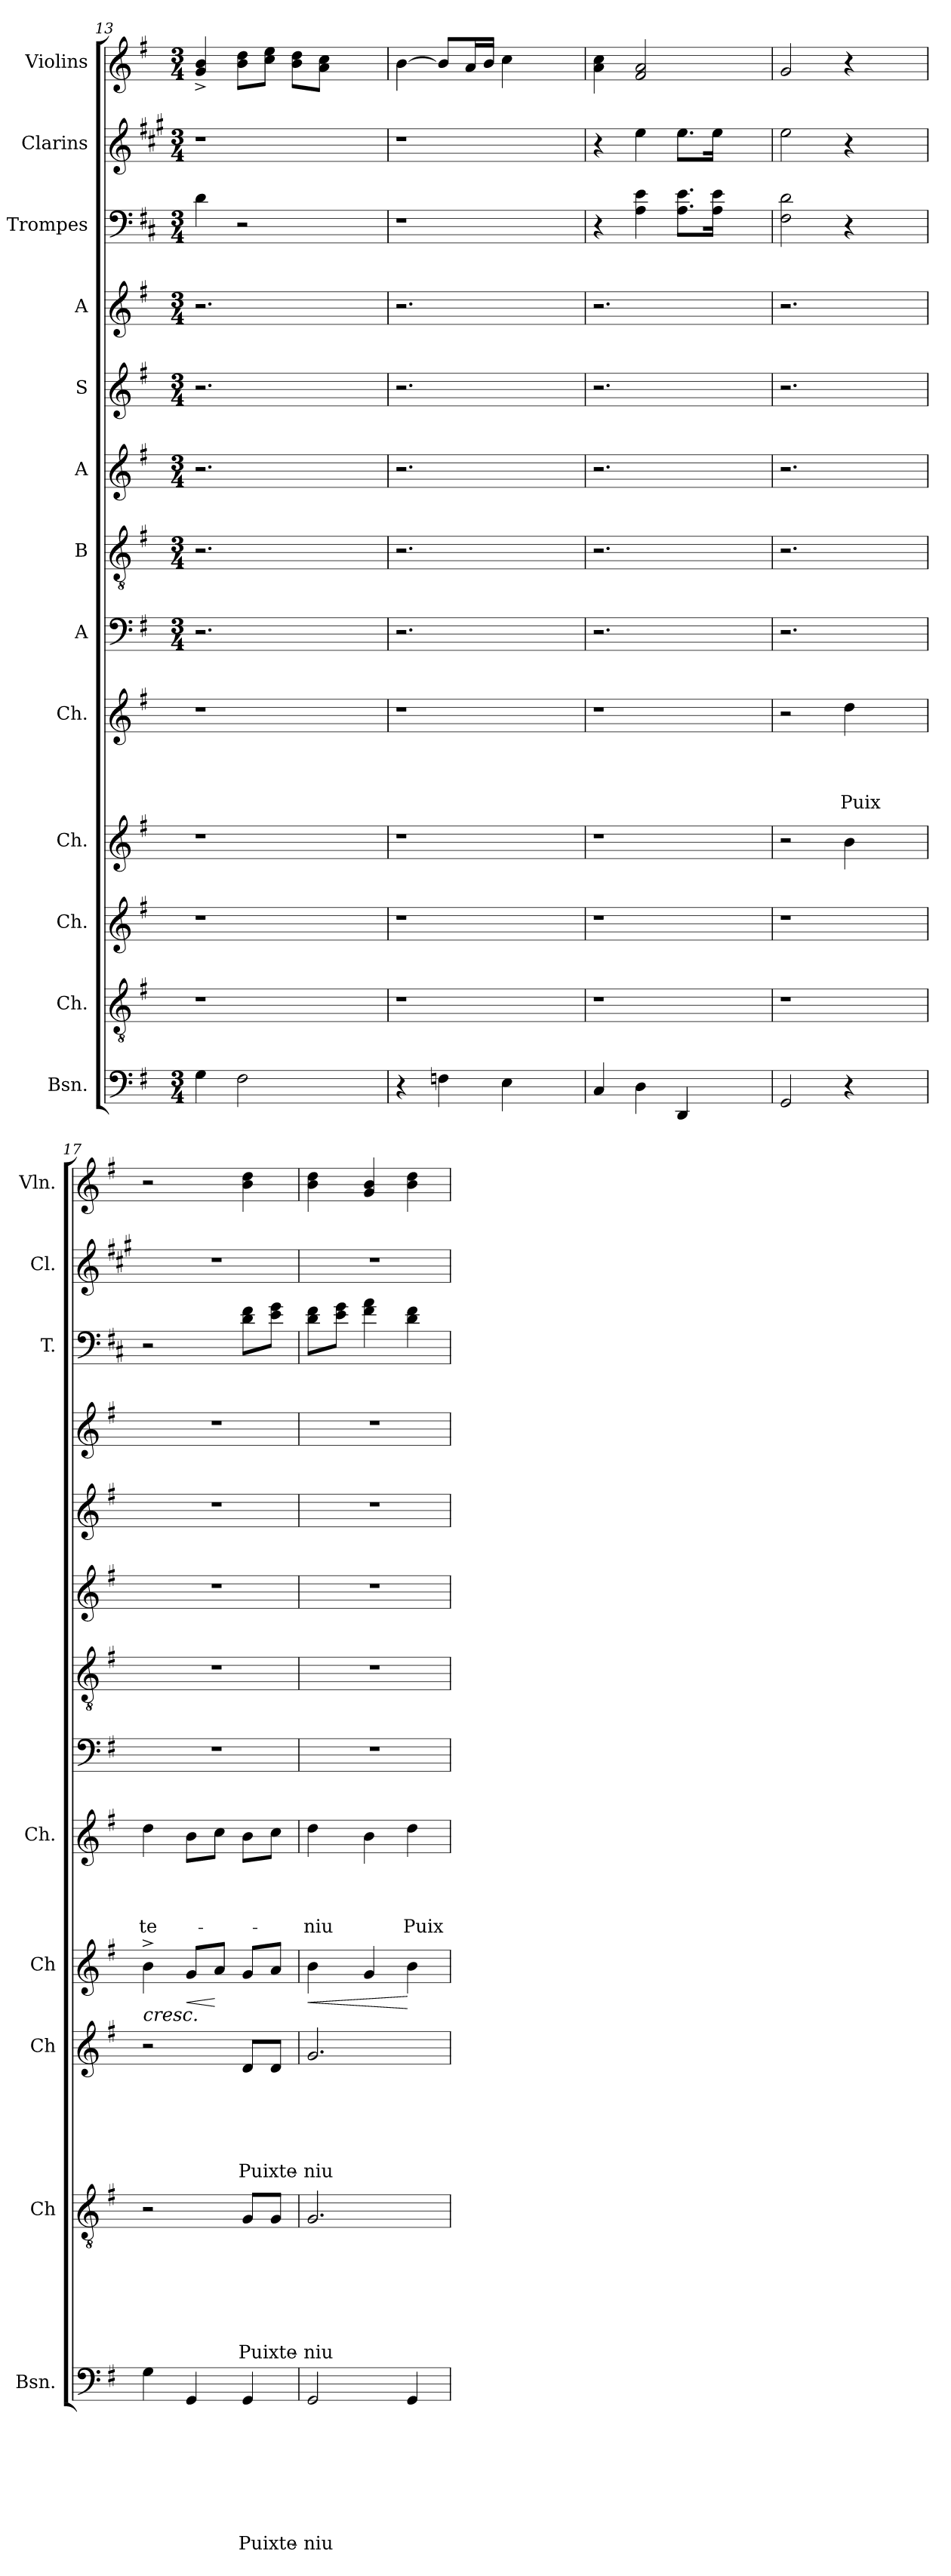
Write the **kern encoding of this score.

**kern	**text	**text	**text	**text	**text	**text	**text	**text	**kern	**text	**text	**text	**text	**text	**text	**text	**kern	**text	**text	**text	**text	**text	**text	**kern	**dynam	**kern	**text	**text	**text	**text	**kern	**kern	**kern	**kern	**kern	**kern	**kern	**kern
*part13	*part13	*part13	*part13	*part13	*part13	*part13	*part13	*part13	*part12	*part12	*part12	*part12	*part12	*part12	*part12	*part12	*part11	*part11	*part11	*part11	*part11	*part11	*part11	*part10	*part10	*part9	*part9	*part9	*part9	*part9	*part8	*part7	*part6	*part5	*part4	*part3	*part2	*part1
*staff13	*staff13	*staff13	*staff13	*staff13	*staff13	*staff13	*staff13	*staff13	*staff12	*staff12	*staff12	*staff12	*staff12	*staff12	*staff12	*staff12	*staff11	*staff11	*staff11	*staff11	*staff11	*staff11	*staff11	*staff10	*staff10	*staff9	*staff9	*staff9	*staff9	*staff9	*staff8	*staff7	*staff6	*staff5	*staff4	*staff3	*staff2	*staff1
*I"Bsn.	*	*	*	*	*	*	*	*	*I"Ch.	*	*	*	*	*	*	*	*I"Ch.	*	*	*	*	*	*	*I"Ch.	*	*I"Ch.	*	*	*	*	*I"A	*I"B	*I"A	*I"S	*I"A	*I"Trompes	*I"Clarins	*I"Violins
*I'Bsn.	*	*	*	*	*	*	*	*	*I'Ch	*	*	*	*	*	*	*	*I'Ch	*	*	*	*	*	*	*I'Ch	*	*I'Ch.	*	*	*	*	*	*	*	*	*	*I'T.	*I'Cl.	*I'Vln.
*clefF4	*	*	*	*	*	*	*	*	*clefGv2	*	*	*	*	*	*	*	*clefG2	*	*	*	*	*	*	*clefG2	*	*clefG2	*	*	*	*	*clefF4	*clefGv2	*clefG2	*clefG2	*clefG2	*clefF4	*clefG2	*clefG2
*	*	*	*	*	*	*	*	*	*	*	*	*	*	*	*	*	*	*	*	*	*	*	*	*	*	*	*	*	*	*	*	*	*	*	*	*ITrd4c7	*ITrd1c2	*
*k[f#]	*	*	*	*	*	*	*	*	*k[f#]	*	*	*	*	*	*	*	*k[f#]	*	*	*	*	*	*	*k[f#]	*	*k[f#]	*	*	*	*	*k[f#]	*k[f#]	*k[f#]	*k[f#]	*k[f#]	*k[f#]	*k[f#]	*k[f#]
*G:	*	*	*	*	*	*	*	*	*G:	*	*	*	*	*	*	*	*G:	*	*	*	*	*	*	*G:	*	*G:	*	*	*	*	*G:	*G:	*G:	*G:	*G:	*G:	*G:	*G:
*M3/4	*	*	*	*	*	*	*	*	*	*	*	*	*	*	*	*	*	*	*	*	*	*	*	*	*	*	*	*	*	*	*M3/4	*M3/4	*M3/4	*M3/4	*M3/4	*M3/4	*M3/4	*M3/4
=13	=13	=13	=13	=13	=13	=13	=13	=13	=13	=13	=13	=13	=13	=13	=13	=13	=13	=13	=13	=13	=13	=13	=13	=13	=13	=13	=13	=13	=13	=13	=13	=13	=13	=13	=13	=13	=13	=13
!	!	!	!	!	!	!	!	!	!LO:N:vis=1	!	!	!	!	!	!	!	!LO:N:vis=1	!	!	!	!	!	!	!LO:N:vis=1	!	!LO:N:vis=1	!	!	!	!	!	!	!	!	!	!	!LO:N:vis=1	!
4G\	.	.	.	.	.	.	.	.	1r	.	.	.	.	.	.	.	1r	.	.	.	.	.	.	1r	.	1r	.	.	.	.	2.r	2.r	2.r	2.r	2.r	4G\	2.r	4g/^< 4b/^<
2F#\	.	.	.	.	.	.	.	.	.	.	.	.	.	.	.	.	.	.	.	.	.	.	.	.	.	.	.	.	.	.	.	.	.	.	.	2r	.	8b\ 8dd\L
.	.	.	.	.	.	.	.	.	.	.	.	.	.	.	.	.	.	.	.	.	.	.	.	.	.	.	.	.	.	.	.	.	.	.	.	.	.	8cc\ 8ee\J
.	.	.	.	.	.	.	.	.	.	.	.	.	.	.	.	.	.	.	.	.	.	.	.	.	.	.	.	.	.	.	.	.	.	.	.	.	.	8b\ 8dd\L
.	.	.	.	.	.	.	.	.	.	.	.	.	.	.	.	.	.	.	.	.	.	.	.	.	.	.	.	.	.	.	.	.	.	.	.	.	.	8a\ 8cc\J
4ryy	.	.	.	.	.	.	.	.	.	.	.	.	.	.	.	.	.	.	.	.	.	.	.	.	.	.	.	.	.	.	4ryy	4ryy	4ryy	4ryy	4ryy	4ryy	4ryy	4ryy
=14	=14	=14	=14	=14	=14	=14	=14	=14	=14	=14	=14	=14	=14	=14	=14	=14	=14	=14	=14	=14	=14	=14	=14	=14	=14	=14	=14	=14	=14	=14	=14	=14	=14	=14	=14	=14	=14	=14
!	!	!	!	!	!	!	!	!	!LO:N:vis=1	!	!	!	!	!	!	!	!LO:N:vis=1	!	!	!	!	!	!	!LO:N:vis=1	!	!LO:N:vis=1	!	!	!	!	!	!	!	!	!	!LO:N:vis=1	!LO:N:vis=1	!
4r	.	.	.	.	.	.	.	.	1r	.	.	.	.	.	.	.	1r	.	.	.	.	.	.	1r	.	1r	.	.	.	.	2.r	2.r	2.r	2.r	2.r	2.r	2.r	[>4b\
4Fn\	.	.	.	.	.	.	.	.	.	.	.	.	.	.	.	.	.	.	.	.	.	.	.	.	.	.	.	.	.	.	.	.	.	.	.	.	.	8b/L]
.	.	.	.	.	.	.	.	.	.	.	.	.	.	.	.	.	.	.	.	.	.	.	.	.	.	.	.	.	.	.	.	.	.	.	.	.	.	16a/L
.	.	.	.	.	.	.	.	.	.	.	.	.	.	.	.	.	.	.	.	.	.	.	.	.	.	.	.	.	.	.	.	.	.	.	.	.	.	16b/JJ
4E\	.	.	.	.	.	.	.	.	.	.	.	.	.	.	.	.	.	.	.	.	.	.	.	.	.	.	.	.	.	.	.	.	.	.	.	.	.	4cc\
4ryy	.	.	.	.	.	.	.	.	.	.	.	.	.	.	.	.	.	.	.	.	.	.	.	.	.	.	.	.	.	.	4ryy	4ryy	4ryy	4ryy	4ryy	4ryy	4ryy	4ryy
=15	=15	=15	=15	=15	=15	=15	=15	=15	=15	=15	=15	=15	=15	=15	=15	=15	=15	=15	=15	=15	=15	=15	=15	=15	=15	=15	=15	=15	=15	=15	=15	=15	=15	=15	=15	=15	=15	=15
!	!	!	!	!	!	!	!	!	!LO:N:vis=1	!	!	!	!	!	!	!	!LO:N:vis=1	!	!	!	!	!	!	!LO:N:vis=1	!	!LO:N:vis=1	!	!	!	!	!	!	!	!	!	!	!	!
4C/	.	.	.	.	.	.	.	.	1r	.	.	.	.	.	.	.	1r	.	.	.	.	.	.	1r	.	1r	.	.	.	.	2.r	2.r	2.r	2.r	2.r	4r	4r	4a\ 4cc\
4D\	.	.	.	.	.	.	.	.	.	.	.	.	.	.	.	.	.	.	.	.	.	.	.	.	.	.	.	.	.	.	.	.	.	.	.	4D\ 4A\	4dd\	2f#/ 2a/
4DD/	.	.	.	.	.	.	.	.	.	.	.	.	.	.	.	.	.	.	.	.	.	.	.	.	.	.	.	.	.	.	.	.	.	.	.	8.D\ 8.A\L	8.dd\L	.
.	.	.	.	.	.	.	.	.	.	.	.	.	.	.	.	.	.	.	.	.	.	.	.	.	.	.	.	.	.	.	.	.	.	.	.	16D\ 16A\Jk	16dd\Jk	.
4ryy	.	.	.	.	.	.	.	.	.	.	.	.	.	.	.	.	.	.	.	.	.	.	.	.	.	.	.	.	.	.	4ryy	4ryy	4ryy	4ryy	4ryy	4ryy	4ryy	4ryy
=16	=16	=16	=16	=16	=16	=16	=16	=16	=16	=16	=16	=16	=16	=16	=16	=16	=16	=16	=16	=16	=16	=16	=16	=16	=16	=16	=16	=16	=16	=16	=16	=16	=16	=16	=16	=16	=16	=16
!	!	!	!	!	!	!	!	!	!LO:N:vis=1	!	!	!	!	!	!	!	!LO:N:vis=1	!	!	!	!	!	!	!	!	!	!	!	!	!	!	!	!	!	!	!	!	!
2GG/	.	.	.	.	.	.	.	.	1r	.	.	.	.	.	.	.	1r	.	.	.	.	.	.	2r	.	2r	.	.	.	.	2.r	2.r	2.r	2.r	2.r	2BB\ 2G\	2dd\	2g/
!	!	!	!	!	!	!	!	!	!	!	!	!	!	!	!	!	!	!	!	!	!	!	!	!	!	!	!	!	!	!LO:LY:b	!	!	!	!	!	!	!	!
4r	.	.	.	.	.	.	.	.	.	.	.	.	.	.	.	.	.	.	.	.	.	.	.	4b\	.	4dd\	.	.	.	Puix	.	.	.	.	.	4r	4r	4r
4ryy	.	.	.	.	.	.	.	.	.	.	.	.	.	.	.	.	.	.	.	.	.	.	.	4ryy	.	4ryy	.	.	.	.	4ryy	4ryy	4ryy	4ryy	4ryy	4ryy	4ryy	4ryy
=17	=17	=17	=17	=17	=17	=17	=17	=17	=17	=17	=17	=17	=17	=17	=17	=17	=17	=17	=17	=17	=17	=17	=17	=17	=17	=17	=17	=17	=17	=17	=17	=17	=17	=17	=17	=17	=17	=17
!	!	!	!	!	!	!	!	!	!	!	!	!	!	!	!	!	!	!	!	!	!	!	!	!	!LO:HP:b	!	!	!	!	!LO:LY:b	!	!	!	!	!	!	!LO:N:vis=1	!
4G\	.	.	.	.	.	.	.	.	2r	.	.	.	.	.	.	.	2r	.	.	.	.	.	.	4b^>\	<	4dd\	.	.	.	te-	2.r	2.r	2.r	2.r	2.r	2r	2.r	2r
!	!	!	!	!	!	!	!	!	!	!	!	!	!	!	!	!	!	!	!	!	!	!	!	!	!LO:HP:b	!	!	!	!	!	!	!	!	!	!	!	!	!
4GG/	.	.	.	.	.	.	.	.	.	.	.	.	.	.	.	.	.	.	.	.	.	.	.	8g/L	<	8b\L	.	.	.	.	.	.	.	.	.	.	.	.
.	.	.	.	.	.	.	.	.	.	.	.	.	.	.	.	.	.	.	.	.	.	.	.	8a/J	[	8cc\J	.	.	.	.	.	.	.	.	.	.	.	.
!	!	!	!	!	!	!	!	!LO:LY:a	!	!	!	!	!	!	!	!LO:LY:a	!	!	!	!	!	!	!LO:LY:b	!	!	!	!	!	!	!	!	!	!	!	!	!	!	!
4GG/	.	.	.	.	.	.	.	Puixte-	8G/L	.	.	.	.	.	.	Puixte-	8d/L	.	.	.	.	.	Puixte-	8g/L	[	8b\L	.	.	.	.	.	.	.	.	.	8G\ 8B\L	.	4b\ 4dd\
.	.	.	.	.	.	.	.	.	8G/J	.	.	.	.	.	.	.	8d/J	.	.	.	.	.	.	8a/J	.	8cc\J	.	.	.	.	.	.	.	.	.	8A\ 8c\J	.	.
=18	=18	=18	=18	=18	=18	=18	=18	=18	=18	=18	=18	=18	=18	=18	=18	=18	=18	=18	=18	=18	=18	=18	=18	=18	=18	=18	=18	=18	=18	=18	=18	=18	=18	=18	=18	=18	=18	=18
!	!	!	!	!	!	!	!	!LO:LY:a	!	!	!	!	!	!	!	!LO:LY:a	!	!	!	!	!	!	!LO:LY:b	!	!LO:HP:b	!	!	!	!	!LO:LY:b	!	!	!	!	!	!	!LO:N:vis=1	!
2GG/	.	.	.	.	.	.	.	-niu	2.G/	.	.	.	.	.	.	-niu	2.g/	.	.	.	.	.	-niu	4b\	<	4dd\	.	.	.	-niu	2.r	2.r	2.r	2.r	2.r	8G\ 8B\L	2.r	4b\ 4dd\
.	.	.	.	.	.	.	.	.	.	.	.	.	.	.	.	.	.	.	.	.	.	.	.	.	.	.	.	.	.	.	.	.	.	.	.	8A\ 8c\J	.	.
.	.	.	.	.	.	.	.	.	.	.	.	.	.	.	.	.	.	.	.	.	.	.	.	4g/	.	4b\	.	.	.	.	.	.	.	.	.	4B\ 4d\	.	4g/ 4b/
!	!	!	!	!	!	!	!	!	!	!	!	!	!	!	!	!	!	!	!	!	!	!	!	!	!	!	!	!	!	!LO:LY:b	!	!	!	!	!	!	!	!
4GG/	.	.	.	.	.	.	.	.	.	.	.	.	.	.	.	.	.	.	.	.	.	.	.	4b\	[	4dd\	.	.	.	Puix	.	.	.	.	.	4G\ 4B\	.	4b\ 4dd\
=	=	=	=	=	=	=	=	=	=	=	=	=	=	=	=	=	=	=	=	=	=	=	=	=	=	=	=	=	=	=	=	=	=	=	=	=	=	=
*-	*-	*-	*-	*-	*-	*-	*-	*-	*-	*-	*-	*-	*-	*-	*-	*-	*-	*-	*-	*-	*-	*-	*-	*-	*-	*-	*-	*-	*-	*-	*-	*-	*-	*-	*-	*-	*-	*-
